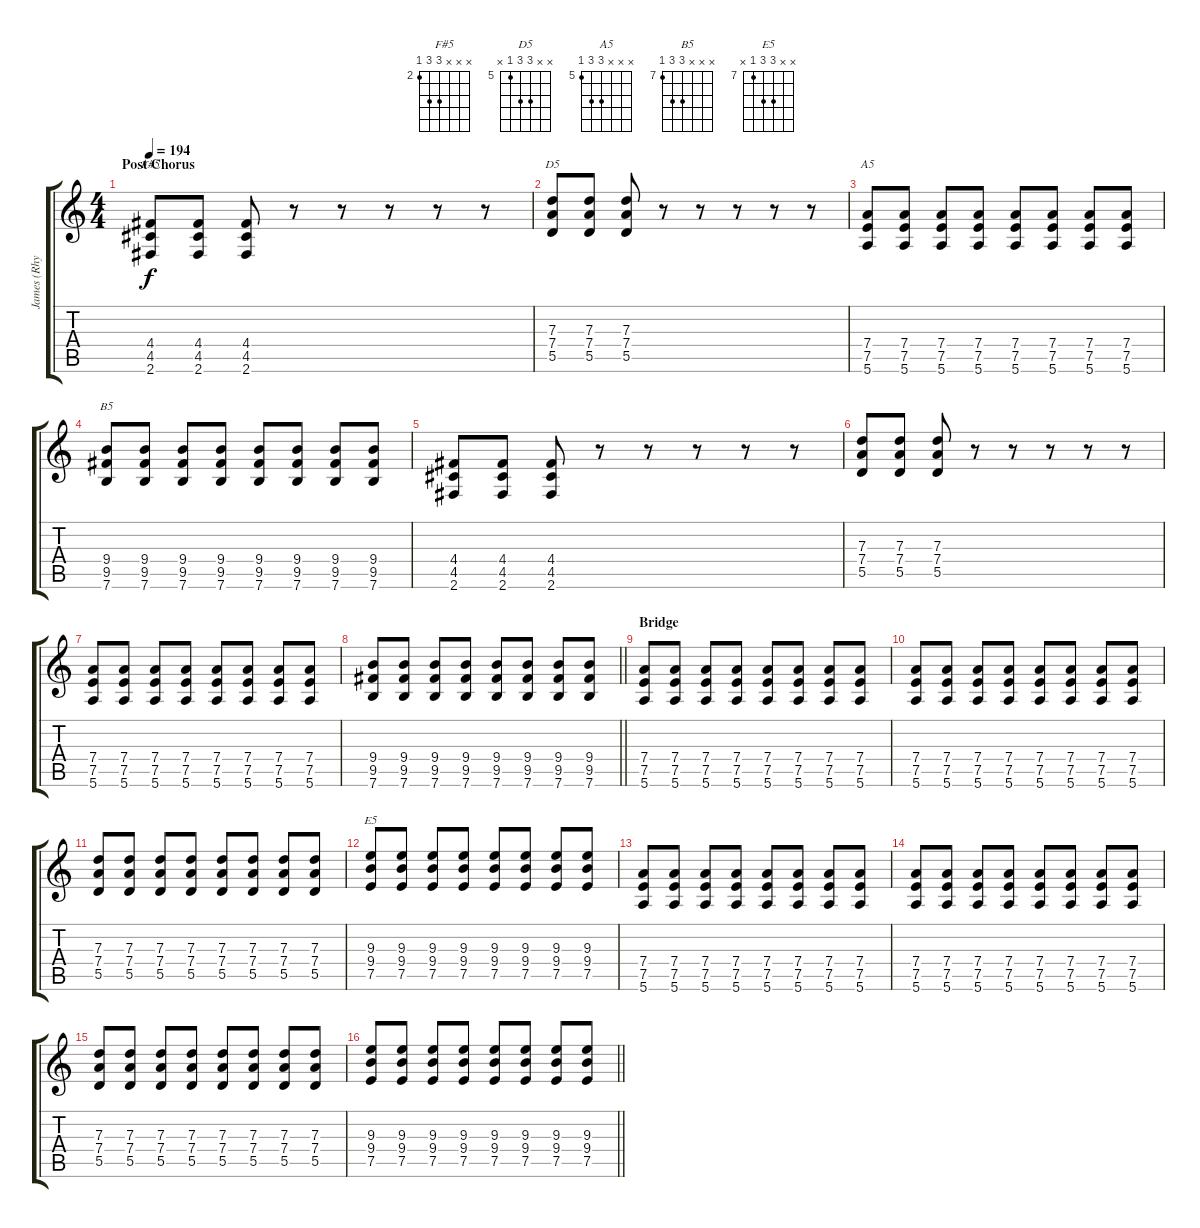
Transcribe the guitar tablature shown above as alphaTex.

\track ("James (Rhythm Guitar)" "James (Rhy") {instrument distortionguitar}
\staff {score tabs}
\tuning (E4 B3 G3 D3 A2 E2) {hide}
\chord ("F#5" x x x 4 4 2) {firstfret 2}
\chord ("D5" x x 7 7 5 x) {firstfret 5}
\chord ("A5" x x x 7 7 5) {firstfret 5}
\chord ("B5" x x x 9 9 7) {firstfret 7}
\chord ("E5" x x 9 9 7 x) {firstfret 7}
\ts (4 4)
\section ("" "Post Chorus")
\tempo 194
\clef g2
\ks c
(4.4 4.5 2.6).8{ch "F#5" dy f volume 11 instrument distortionguitar} (4.4 4.5 2.6).8 (4.4 4.5 2.6).8 r.8 r.8 r.8 r.8 r.8 |
(7.3 7.4 5.5).8{ch "D5"} (7.3 7.4 5.5).8 (7.3 7.4 5.5).8 r.8 r.8 r.8 r.8 r.8 |
(7.4 7.5 5.6).8{ch "A5"} (7.4 7.5 5.6).8 (7.4 7.5 5.6).8 (7.4 7.5 5.6).8 (7.4 7.5 5.6).8 (7.4 7.5 5.6).8 (7.4 7.5 5.6).8 (7.4 7.5 5.6).8 |
(9.4 9.5 7.6).8{ch "B5"} (9.4 9.5 7.6).8 (9.4 9.5 7.6).8 (9.4 9.5 7.6).8 (9.4 9.5 7.6).8 (9.4 9.5 7.6).8 (9.4 9.5 7.6).8 (9.4 9.5 7.6).8 |
(4.4 4.5 2.6).8 (4.4 4.5 2.6).8 (4.4 4.5 2.6).8 r.8 r.8 r.8 r.8 r.8 |
(7.3 7.4 5.5).8 (7.3 7.4 5.5).8 (7.3 7.4 5.5).8 r.8 r.8 r.8 r.8 r.8 |
(7.4 7.5 5.6).8 (7.4 7.5 5.6).8 (7.4 7.5 5.6).8 (7.4 7.5 5.6).8 (7.4 7.5 5.6).8 (7.4 7.5 5.6).8 (7.4 7.5 5.6).8 (7.4 7.5 5.6).8 |
\barLineRight lightlight
(9.4 9.5 7.6).8 (9.4 9.5 7.6).8 (9.4 9.5 7.6).8 (9.4 9.5 7.6).8 (9.4 9.5 7.6).8 (9.4 9.5 7.6).8 (9.4 9.5 7.6).8 (9.4 9.5 7.6).8 |
\section ("" "Bridge")
(7.4 7.5 5.6).8 (7.4 7.5 5.6).8 (7.4 7.5 5.6).8 (7.4 7.5 5.6).8 (7.4 7.5 5.6).8 (7.4 7.5 5.6).8 (7.4 7.5 5.6).8 (7.4 7.5 5.6).8 |
(7.4 7.5 5.6).8 (7.4 7.5 5.6).8 (7.4 7.5 5.6).8 (7.4 7.5 5.6).8 (7.4 7.5 5.6).8 (7.4 7.5 5.6).8 (7.4 7.5 5.6).8 (7.4 7.5 5.6).8 |
(7.3 7.4 5.5).8 (7.3 7.4 5.5).8 (7.3 7.4 5.5).8 (7.3 7.4 5.5).8 (7.3 7.4 5.5).8 (7.3 7.4 5.5).8 (7.3 7.4 5.5).8 (7.3 7.4 5.5).8 |
(9.3 9.4 7.5).8{ch "E5"} (9.3 9.4 7.5).8 (9.3 9.4 7.5).8 (9.3 9.4 7.5).8 (9.3 9.4 7.5).8 (9.3 9.4 7.5).8 (9.3 9.4 7.5).8 (9.3 9.4 7.5).8 |
(7.4 7.5 5.6).8 (7.4 7.5 5.6).8 (7.4 7.5 5.6).8 (7.4 7.5 5.6).8 (7.4 7.5 5.6).8 (7.4 7.5 5.6).8 (7.4 7.5 5.6).8 (7.4 7.5 5.6).8 |
(7.4 7.5 5.6).8 (7.4 7.5 5.6).8 (7.4 7.5 5.6).8 (7.4 7.5 5.6).8 (7.4 7.5 5.6).8 (7.4 7.5 5.6).8 (7.4 7.5 5.6).8 (7.4 7.5 5.6).8 |
(7.3 7.4 5.5).8 (7.3 7.4 5.5).8 (7.3 7.4 5.5).8 (7.3 7.4 5.5).8 (7.3 7.4 5.5).8 (7.3 7.4 5.5).8 (7.3 7.4 5.5).8 (7.3 7.4 5.5).8 |
\barLineRight lightlight
(9.3 9.4 7.5).8 (9.3 9.4 7.5).8 (9.3 9.4 7.5).8 (9.3 9.4 7.5).8 (9.3 9.4 7.5).8 (9.3 9.4 7.5).8 (9.3 9.4 7.5).8 (9.3 9.4 7.5).8
